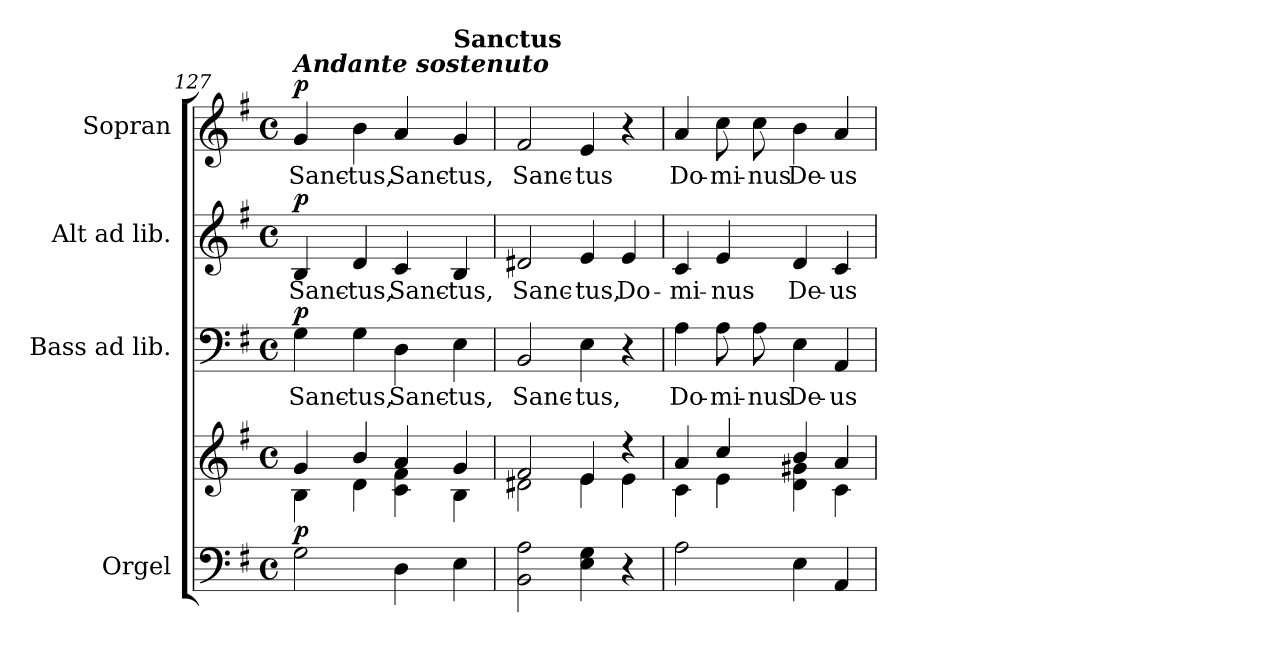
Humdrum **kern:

**kern	**kern	**dynam	**kern	**text	**dynam	**kern	**text	**dynam	**kern	**text	**dynam
*part4	*part4	*part4	*part3	*part3	*part3	*part2	*part2	*part2	*part1	*part1	*part1
*staff5	*staff4	*staff4/5	*staff3	*staff3	*staff3	*staff2	*staff2	*staff2	*staff1	*staff1	*staff1
*I"Orgel	*	*	*I"Bass ad lib.	*	*	*I"Alt ad lib.	*	*	*I"Sopran	*	*
*I'Org.	*	*	*I'B.	*	*	*I'A.	*	*	*I'S.	*	*
!!LO:PB:g=z
*clefF4	*clefG2	*	*clefF4	*	*	*clefG2	*	*	*clefG2	*	*
*k[f#]	*k[f#]	*	*k[f#]	*	*	*k[f#]	*	*	*k[f#]	*	*
*G:	*G:	*	*G:	*	*	*G:	*	*	*G:	*	*
*M4/4	*M4/4	*	*M4/4	*	*	*M4/4	*	*	*M4/4	*	*
*met(c)	*met(c)	*	*met(c)	*	*	*met(c)	*	*	*met(c)	*	*
=127	=127	=127	=127	=127	=127	=127	=127	=127	=127	=127	=127
*	*^	*	*	*	*	*	*	*	*	*	*
!	!	!	!	!	!	!	!	!	!	!LO:TX:a:Bi:t=Andante sostenuto	!	!
!	!	!	!LO:DY:b	!	!LO:LY:b	!LO:DY:a	!	!LO:LY:b	!LO:DY:a	!	!LO:LY:b	!LO:DY:a
2G\	4g/	4B\	p	4G\	Sanc-	p	4B/	Sanc-	p	4g/	Sanc-	p
!	!	!	!	!	!LO:LY:b	!	!	!LO:LY:b	!	!	!LO:LY:b	!
.	4b/	4d\	.	4G\	-tus,	.	4d/	-tus,	.	4b\	-tus,	.
!	!	!	!	!	!LO:LY:b	!	!	!LO:LY:b	!	!	!LO:LY:b	!
4D\	4a/	4c\ 4f#\	.	4D\	Sanc-	.	4c/	Sanc-	.	4a/	Sanc-	.
!	!	!	!	!	!	!	!	!	!	!LO:TX:a:B:t=Sanctus	!	!
!	!	!	!	!	!LO:LY:b	!	!	!LO:LY:b	!	!	!LO:LY:b	!
4E\	4g/	4B\	.	4E\	-tus,	.	4B/	-tus,	.	4g/	-tus,	.
=128	=128	=128	=128	=128	=128	=128	=128	=128	=128	=128	=128	=128
!	!	!	!	!	!LO:LY:b	!	!	!LO:LY:b	!	!	!LO:LY:b	!
2BB\ 2A\	2f#/	2d#X\	.	2BB/	Sanc-	.	2d#X/	Sanc-	.	2f#/	Sanc-	.
!	!	!	!	!	!LO:LY:b	!	!	!LO:LY:b	!	!	!LO:LY:b	!
4E\ 4G\	4e/	4e\	.	4E\	-tus,	.	4e/	-tus,	.	4e/	-tus	.
!	!	!	!	!	!	!	!	!LO:LY:b	!	!	!	!
4r	4rcc	4e\	.	4r	.	.	4e/	Do-	.	4r	.	.
=129	=129	=129	=129	=129	=129	=129	=129	=129	=129	=129	=129	=129
!	!	!	!	!	!LO:LY:b	!	!	!LO:LY:b	!	!	!LO:LY:b	!
2A\	4a/	4c\	.	4A\	Do-	.	4c/	-mi-	.	4a/	Do-	.
!	!	!	!	!	!LO:LY:b	!	!	!LO:LY:b	!	!	!LO:LY:b	!
.	4cc/	4e\	.	8A\	-mi-	.	4e/	-nus	.	8cc\	-mi-	.
!	!	!	!	!	!LO:LY:b	!	!	!	!	!	!LO:LY:b	!
.	.	.	.	8A\	-nus	.	.	.	.	8cc\	-nus	.
!	!	!	!	!	!LO:LY:b	!	!	!LO:LY:b	!	!	!LO:LY:b	!
4E\	4b/	4d\ 4g#X\	.	4E\	De-	.	4d/	De-	.	4b\	De-	.
!	!	!	!	!	!LO:LY:b	!	!	!LO:LY:b	!	!	!LO:LY:b	!
4AA/	4a/	4c\	.	4AA/	-us	.	4c/	-us	.	4a/	-us	.
*	*v	*v	*	*	*	*	*	*	*	*	*	*
=	=	=	=	=	=	=	=	=	=	=	=
*-	*-	*-	*-	*-	*-	*-	*-	*-	*-	*-	*-
